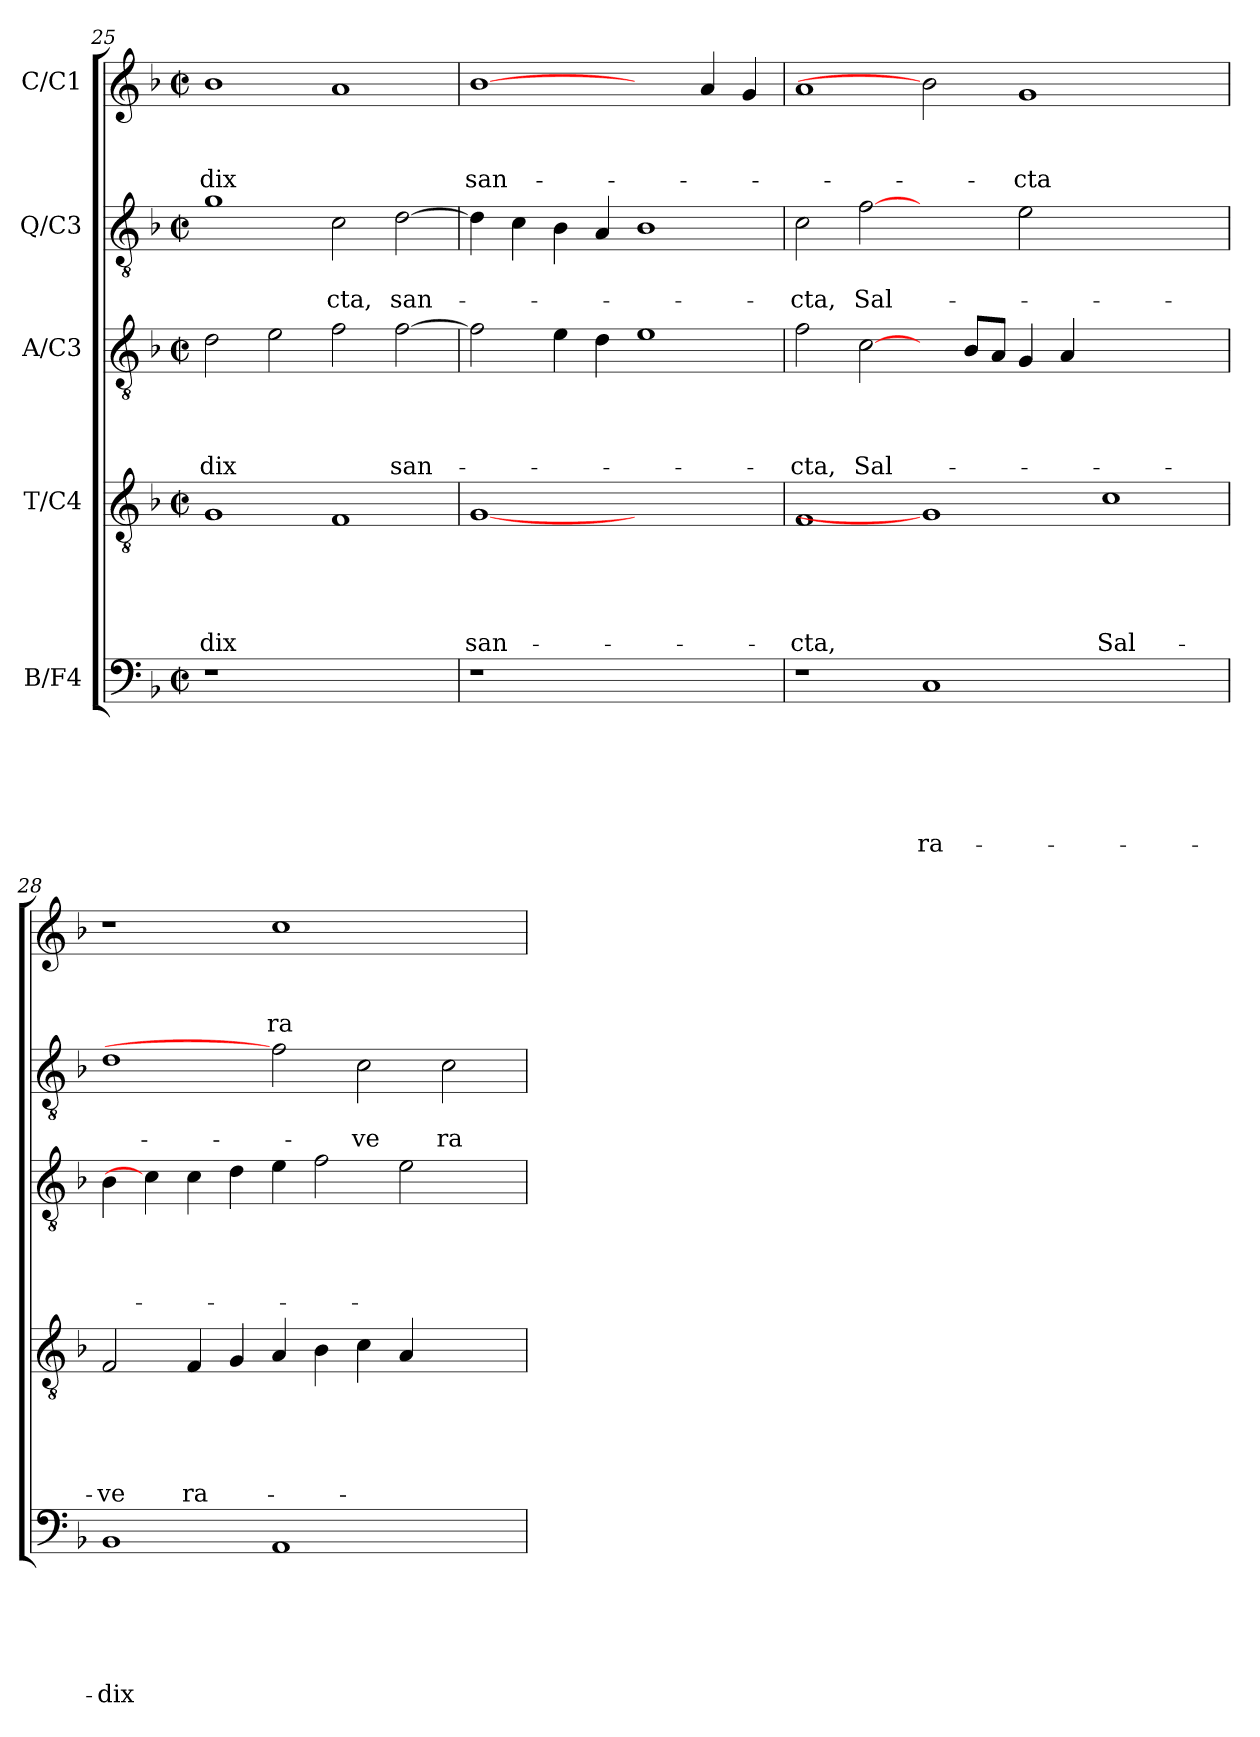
**kern	**text	**text	**text	**text	**text	**text	**kern	**text	**text	**text	**text	**text	**kern	**text	**text	**text	**text	**kern	**text	**text	**kern	**text	**text	**text
*part5	*part5	*part5	*part5	*part5	*part5	*part5	*part4	*part4	*part4	*part4	*part4	*part4	*part3	*part3	*part3	*part3	*part3	*part2	*part2	*part2	*part1	*part1	*part1	*part1
*staff5	*staff5	*staff5	*staff5	*staff5	*staff5	*staff5	*staff4	*staff4	*staff4	*staff4	*staff4	*staff4	*staff3	*staff3	*staff3	*staff3	*staff3	*staff2	*staff2	*staff2	*staff1	*staff1	*staff1	*staff1
*I"B/F4	*	*	*	*	*	*	*I"T/C4	*	*	*	*	*	*I"A/C3	*	*	*	*	*I"Q/C3	*	*	*I"C/C1	*	*	*
*clefF4	*	*	*	*	*	*	*clefGv2	*	*	*	*	*	*clefGv2	*	*	*	*	*clefGv2	*	*	*clefG2	*	*	*
*k[b-]	*	*	*	*	*	*	*k[b-]	*	*	*	*	*	*k[b-]	*	*	*	*	*k[b-]	*	*	*k[b-]	*	*	*
*F:	*	*	*	*	*	*	*F:	*	*	*	*	*	*F:	*	*	*	*	*F:	*	*	*F:	*	*	*
*M2/2	*	*	*	*	*	*	*M2/2	*	*	*	*	*	*M2/2	*	*	*	*	*M2/2	*	*	*M2/2	*	*	*
*met(c|)	*	*	*	*	*	*	*met(c|)	*	*	*	*	*	*met(c|)	*	*	*	*	*met(c|)	*	*	*met(c|)	*	*	*
=25	=25	=25	=25	=25	=25	=25	=25	=25	=25	=25	=25	=25	=25	=25	=25	=25	=25	=25	=25	=25	=25	=25	=25	=25
!	!	!	!	!	!	!	!	!	!	!	!	!LO:LY:b	!	!	!	!	!LO:LY:b	!	!	!	!	!	!	!LO:LY:b
1r	.	.	.	.	.	.	1G	.	.	.	.	-dix	2d\	.	.	.	-dix	1g	.	.	1b-	.	.	-dix
.	.	.	.	.	.	.	.	.	.	.	.	.	2e\	.	.	.	.	.	.	.	.	.	.	.
!	!	!	!	!	!	!	!	!	!	!	!	!	!	!	!	!	!	!	!	!LO:LY:b	!	!	!	!
1ryy	.	.	.	.	.	.	1F	.	.	.	.	.	2f\	.	.	.	.	2c\	.	-cta,	1a	.	.	.
!	!	!	!	!	!	!	!	!	!	!	!	!	!	!	!	!	!LO:LY:b	!	!	!LO:LY:b	!	!	!	!
.	.	.	.	.	.	.	.	.	.	.	.	.	[2f\	.	.	.	san-	[2d\	.	san-	.	.	.	.
=26	=26	=26	=26	=26	=26	=26	=26	=26	=26	=26	=26	=26	=26	=26	=26	=26	=26	=26	=26	=26	=26	=26	=26	=26
!	!	!	!	!	!	!	!	!	!	!	!	!LO:LY:b	!	!	!	!	!	!	!	!	!	!	!	!LO:LY:b
1r	.	.	.	.	.	.	[1G	.	.	.	.	san-	2f\]	.	.	.	.	4d\]	.	.	[1b-	.	.	san-
.	.	.	.	.	.	.	.	.	.	.	.	.	.	.	.	.	.	4c\	.	.	.	.	.	.
.	.	.	.	.	.	.	.	.	.	.	.	.	4e\	.	.	.	.	4B-\	.	.	.	.	.	.
.	.	.	.	.	.	.	.	.	.	.	.	.	4d\	.	.	.	.	4A/	.	.	.	.	.	.
1ryy	.	.	.	.	.	.	1ryy	.	.	.	.	.	1e	.	.	.	.	1B-	.	.	2ryy	.	.	.
.	.	.	.	.	.	.	.	.	.	.	.	.	.	.	.	.	.	.	.	.	4a/	.	.	.
.	.	.	.	.	.	.	.	.	.	.	.	.	.	.	.	.	.	.	.	.	4g/	.	.	.
=27	=27	=27	=27	=27	=27	=27	=27	=27	=27	=27	=27	=27	=27	=27	=27	=27	=27	=27	=27	=27	=27	=27	=27	=27
!	!	!	!	!	!	!	!	!	!	!	!	!LO:LY:b	!	!	!	!	!LO:LY:b	!	!	!LO:LY:b	!	!	!	!
1r	.	.	.	.	.	.	1F	.	.	.	.	-cta,	2f\	.	.	.	-cta,	2c\	.	-cta,	1a	.	.	.
!	!	!	!	!	!	!	!	!	!	!	!	!	!	!	!	!	!LO:LY:b	!	!	!LO:LY:b	!	!	!	!
.	.	.	.	.	.	.	.	.	.	.	.	.	[2c\	.	.	.	Sal-	[2f	.	Sal-	.	.	.	.
!	!	!	!	!	!	!LO:LY:b	!	!	!	!	!	!	!	!	!	!	!	!	!	!	!	!	!	!
1C	.	.	.	.	.	ra-	1G]	.	.	.	.	.	4ryy	.	.	.	.	2ryy	.	.	2b-]	.	.	.
.	.	.	.	.	.	.	.	.	.	.	.	.	8B-/L	.	.	.	.	.	.	.	.	.	.	.
.	.	.	.	.	.	.	.	.	.	.	.	.	8A/J	.	.	.	.	.	.	.	.	.	.	.
!	!	!	!	!	!	!	!	!	!	!	!	!	!	!	!	!	!	!	!	!	!	!	!	!LO:LY:b
.	.	.	.	.	.	.	.	.	.	.	.	.	4G/	.	.	.	.	2e\	.	.	1g	.	.	-cta
.	.	.	.	.	.	.	.	.	.	.	.	.	4A/	.	.	.	.	.	.	.	.	.	.	.
!	!	!	!	!	!	!	!	!	!	!	!	!LO:LY:b	!	!	!	!	!	!	!	!	!	!	!	!
1ryy	.	.	.	.	.	.	1c	.	.	.	.	Sal-	1ryy	.	.	.	.	1ryy	.	.	.	.	.	.
.	.	.	.	.	.	.	.	.	.	.	.	.	.	.	.	.	.	.	.	.	2ryy	.	.	.
=28	=28	=28	=28	=28	=28	=28	=28	=28	=28	=28	=28	=28	=28	=28	=28	=28	=28	=28	=28	=28	=28	=28	=28	=28
!	!	!	!	!	!	!LO:LY:b	!	!	!	!	!	!LO:LY:b	!	!	!	!	!	!	!	!	!	!	!	!
1BB-	.	.	.	.	.	-dix	2F/	.	.	.	.	-ve	4B-\	.	.	.	.	1d	.	.	1r	.	.	.
.	.	.	.	.	.	.	.	.	.	.	.	.	4c\]	.	.	.	.	.	.	.	.	.	.	.
!	!	!	!	!	!	!	!	!	!	!	!	!LO:LY:b	!	!	!	!	!	!	!	!	!	!	!	!
.	.	.	.	.	.	.	4F/	.	.	.	.	ra-	4c\	.	.	.	.	.	.	.	.	.	.	.
.	.	.	.	.	.	.	4G/	.	.	.	.	.	4d\	.	.	.	.	.	.	.	.	.	.	.
!	!	!	!	!	!	!	!	!	!	!	!	!	!	!	!	!	!	!	!	!	!	!	!	!LO:LY:b
1AA	.	.	.	.	.	.	4A/	.	.	.	.	.	4e\	.	.	.	.	2f]	.	.	1cc	.	.	ra-
.	.	.	.	.	.	.	4B-\	.	.	.	.	.	2f\	.	.	.	.	.	.	.	.	.	.	.
!	!	!	!	!	!	!	!	!	!	!	!	!	!	!	!	!	!	!	!	!LO:LY:b	!	!	!	!
.	.	.	.	.	.	.	4c\	.	.	.	.	.	.	.	.	.	.	2c\	.	-ve	.	.	.	.
.	.	.	.	.	.	.	4A/	.	.	.	.	.	2e\	.	.	.	.	.	.	.	.	.	.	.
!	!	!	!	!	!	!	!	!	!	!	!	!	!	!	!	!	!	!	!	!LO:LY:b	!	!	!	!
2ryy	.	.	.	.	.	.	2ryy	.	.	.	.	.	.	.	.	.	.	2c\	.	ra-	2ryy	.	.	.
.	.	.	.	.	.	.	.	.	.	.	.	.	4ryy	.	.	.	.	.	.	.	.	.	.	.
=	=	=	=	=	=	=	=	=	=	=	=	=	=	=	=	=	=	=	=	=	=	=	=	=
*-	*-	*-	*-	*-	*-	*-	*-	*-	*-	*-	*-	*-	*-	*-	*-	*-	*-	*-	*-	*-	*-	*-	*-	*-
